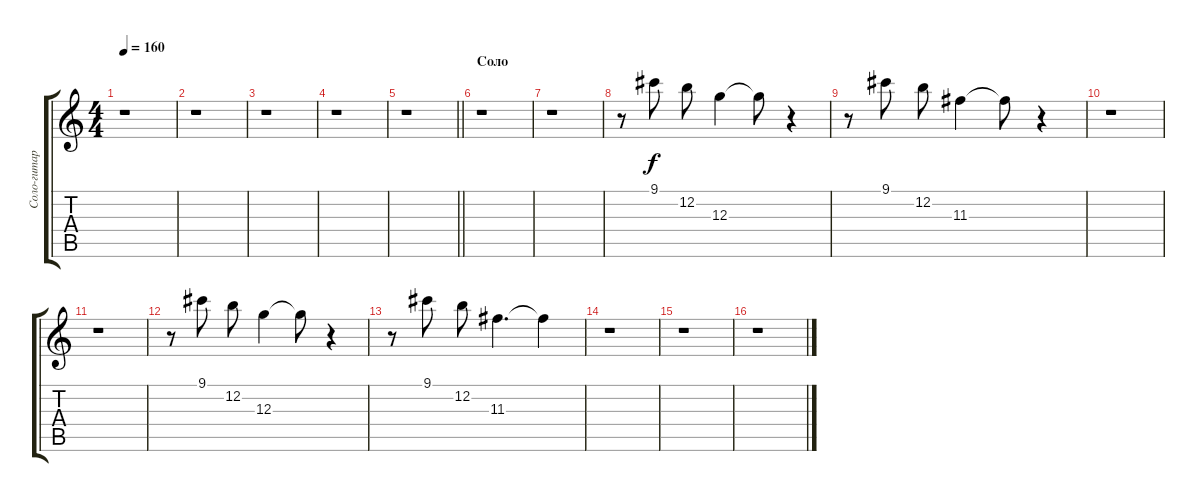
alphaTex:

\track ("Соло-гитара 2" "Соло-гитар") {instrument overdrivenguitar}
\staff {score tabs}
\tuning (E4 B3 G3 D3 A2 E2) {hide}
\ts (4 4)
\tempo 160
\clef g2
\ks c
r.1{dy f} |
r.1 |
r.1 |
r.1 |
\barLineRight lightlight
r.1 |
\section ("" "Соло")
r.1 |
r.1 |
r.8{balance 11} 9.1.8 12.2.8 12.3.4 12.3{t}.8 r.4 |
r.8 9.1.8 12.2.8 11.3.4 11.3{t}.8 r.4 |
r.1 |
r.1 |
r.8{balance 11} 9.1.8 12.2.8 12.3.4 12.3{t}.8 r.4 |
r.8 9.1.8 12.2.8 11.3.4{d} 11.3{t}.4 |
r.1 |
r.1 |
r.1
